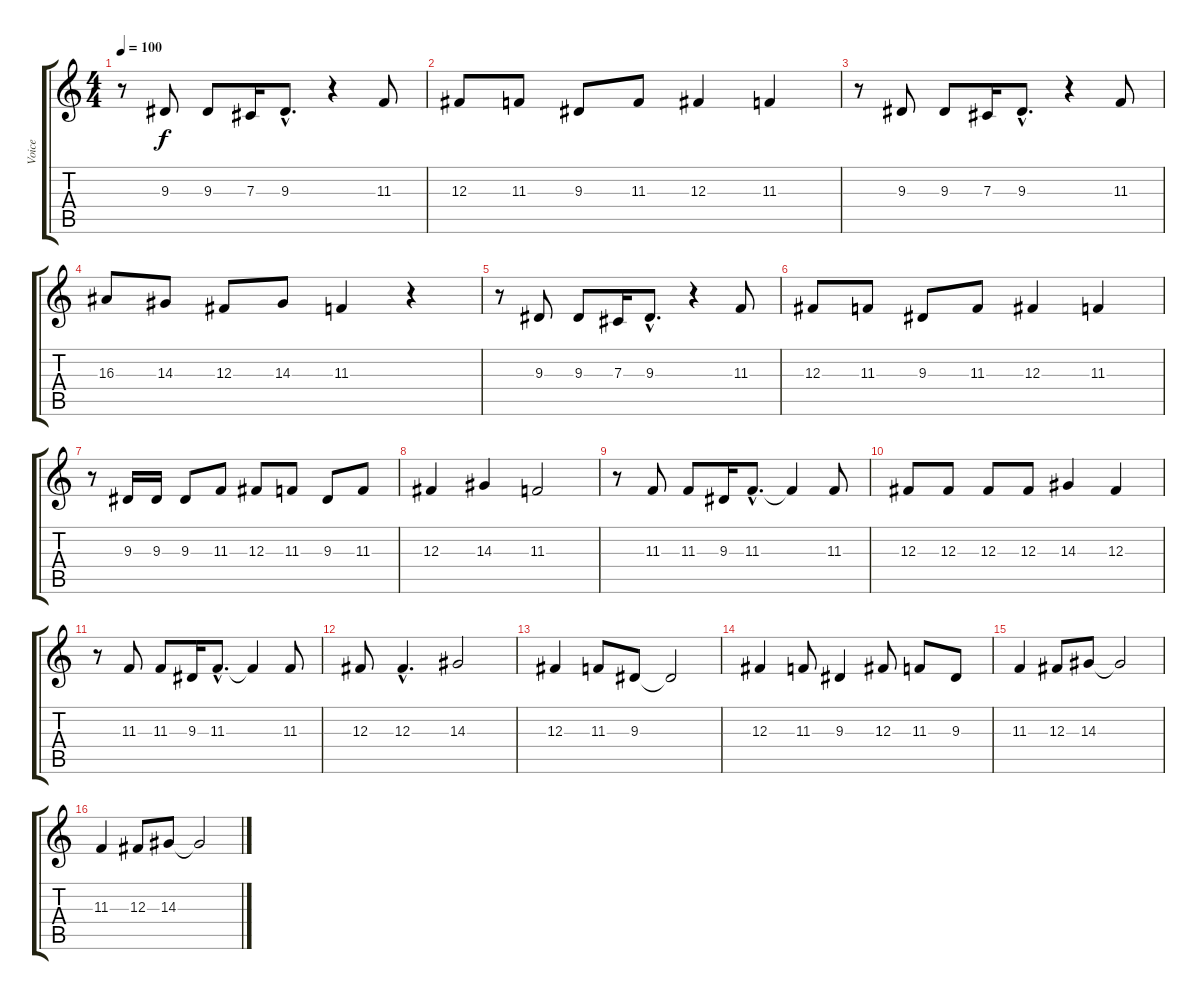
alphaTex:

\track ("Voice" "Voice") {instrument tenorsax}
\staff {score tabs}
\tuning (Eb4 Bb3 Gb3 Db3 Ab2 Eb2) {hide}
\ts (4 4)
\tempo 100
\clef g2
\ks c
r.8{dy f} 9.3.8 9.3.8 7.3.16 9.3{hac}.8{d} r.4 11.3.8 |
12.3.8 11.3.8 9.3.8 11.3.8 12.3.4 11.3.4 |
r.8 9.3.8 9.3.8 7.3.16 9.3{hac}.8{d} r.4 11.3.8 |
16.3.8 14.3.8 12.3.8 14.3.8 11.3.4 r.4 |
r.8 9.3.8 9.3.8 7.3.16 9.3{hac}.8{d} r.4 11.3.8 |
12.3.8 11.3.8 9.3.8 11.3.8 12.3.4 11.3.4 |
r.8 9.3.16 9.3.16 9.3.8 11.3.8 12.3.8 11.3.8 9.3.8 11.3.8 |
12.3.4 14.3.4 11.3.2 |
r.8 11.3.8 11.3.8 9.3.16 11.3{hac}.8{d} 11.3{t}.4 11.3.8 |
12.3.8 12.3.8 12.3.8 12.3.8 14.3.4 12.3.4 |
r.8 11.3.8 11.3.8 9.3.16 11.3{hac}.8{d} 11.3{t}.4 11.3.8 |
12.3.8 12.3{hac}.4{d} 14.3.2 |
12.3.4 11.3.8 9.3.8 9.3{t}.2 |
12.3.4 11.3.8 9.3.4 12.3.8 11.3.8 9.3.8 |
11.3.4 12.3.8 14.3.8 14.3{t}.2 |
11.3.4 12.3.8 14.3.8 14.3{t}.2
